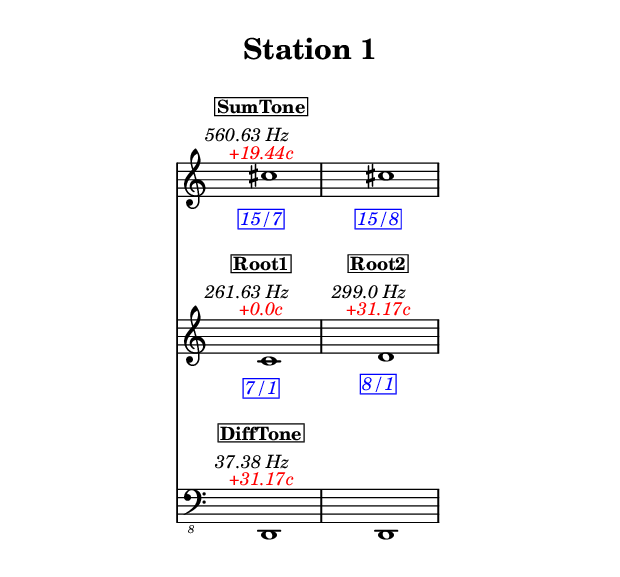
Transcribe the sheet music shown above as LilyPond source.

\version "2.20.0"
\language "english"

#(set-default-paper-size "a6" 'portrait)
#(set-global-staff-size 16)

\header {
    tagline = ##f
    title = \markup {
        \pad-around
            #3
            "Station 1"
        }
}

\layout {
    indent = #25
}

\paper {
    systems-per-page = 1
}

\score {
    \new Score
    <<
        \new Staff
        \with
        {
            \remove Time_signature_engraver
        }
        {
            \clef "treble"
            cs''1
            - \tweak color #red
            ^ \markup {
                \halign
                    #0
                    \italic
                        {
                            +19.44c
                        }
                }
            ^ \markup {
                \halign
                    #1
                    \italic
                        {
                            560.63
                            Hz
                        }
                }
            ^ \markup {
                \pad-around
                    #1
                    \box
                        \vcenter
                            \halign
                                #0
                                \bold
                                    {
                                        SumTone
                                    }
                }
            - \tweak color #blue
            _ \markup {
                \pad-around
                    #1
                    \box
                        \halign
                            #0
                            \italic
                                {
                                    15/7
                                }
                }
            \override Score.NonMusicalPaperColumn.padding = #5
            \clef "treble"
            cs''1
            - \tweak color #blue
            _ \markup {
                \pad-around
                    #1
                    \box
                        \halign
                            #0
                            \italic
                                {
                                    15/8
                                }
                }
        }
        \new Staff
        \with
        {
            \remove Time_signature_engraver
        }
        {
            \clef "treble"
            c'1
            - \tweak color #red
            ^ \markup {
                \halign
                    #0
                    \italic
                        {
                            +0.0c
                        }
                }
            ^ \markup {
                \halign
                    #1
                    \italic
                        {
                            261.63
                            Hz
                        }
                }
            ^ \markup {
                \pad-around
                    #1
                    \box
                        \vcenter
                            \halign
                                #0
                                \bold
                                    {
                                        Root1
                                    }
                }
            - \tweak color #blue
            _ \markup {
                \pad-around
                    #1
                    \box
                        \halign
                            #0
                            \italic
                                {
                                    7/1
                                }
                }
            \clef "treble"
            d'1
            - \tweak color #red
            ^ \markup {
                \halign
                    #0
                    \italic
                        {
                            +31.17c
                        }
                }
            ^ \markup {
                \halign
                    #1
                    \italic
                        {
                            299.0
                            Hz
                        }
                }
            ^ \markup {
                \pad-around
                    #1
                    \box
                        \vcenter
                            \halign
                                #0
                                \bold
                                    {
                                        Root2
                                    }
                }
            - \tweak color #blue
            _ \markup {
                \pad-around
                    #1
                    \box
                        \halign
                            #0
                            \italic
                                {
                                    8/1
                                }
                }
        }
        \new Staff
        \with
        {
            \remove Time_signature_engraver
        }
        {
            \clef "bass_8"
            d,,1
            - \tweak color #red
            ^ \markup {
                \halign
                    #0
                    \italic
                        {
                            +31.17c
                        }
                }
            ^ \markup {
                \halign
                    #1
                    \italic
                        {
                            37.38
                            Hz
                        }
                }
            ^ \markup {
                \pad-around
                    #1
                    \box
                        \vcenter
                            \halign
                                #0
                                \bold
                                    {
                                        DiffTone
                                    }
                }
            \clef "bass_8"
            d,,1
        }
    >>
}